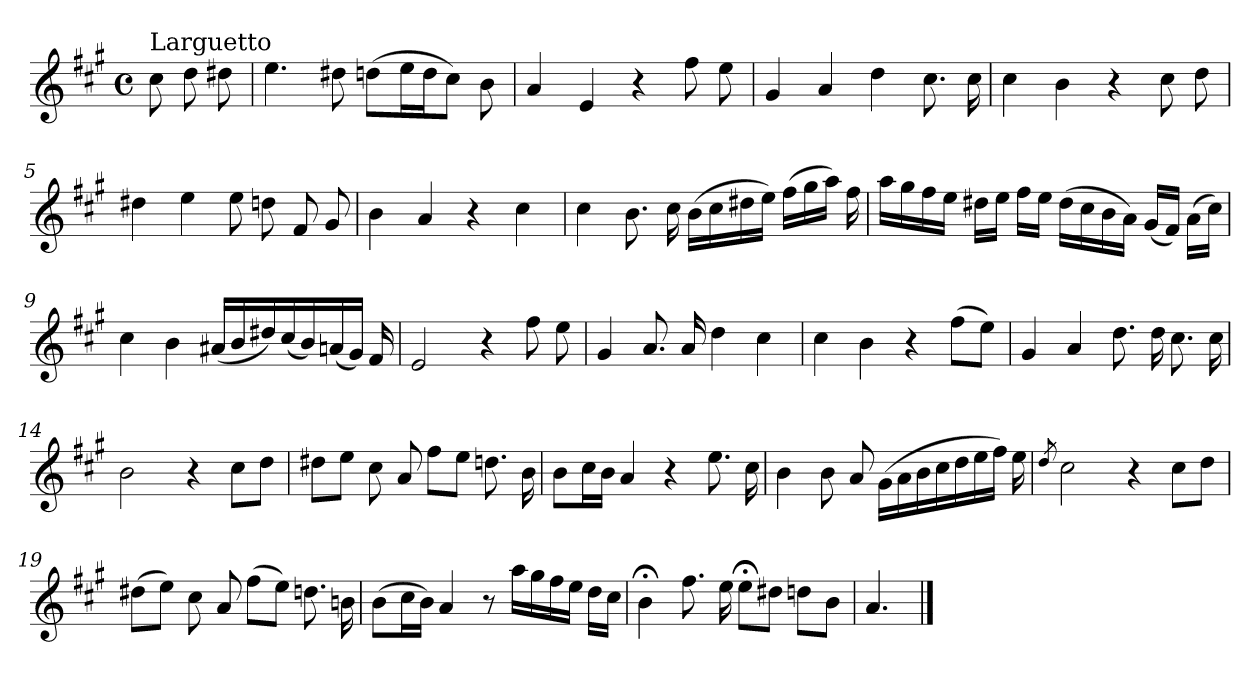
**kern
*part1
*staff1
*clefG2
*k[f#c#g#]
*A:
*M4/4
*met(c)
=
!LO:TX:a:t=Larguetto
8cc#\
8dd\
8dd#X\
=1
4.ee\
8dd#X\
(>8ddn\L
16ee\L
16dd\J
8cc#\J)
8b\
=2
4a/
4e/
4r
8ff#\
8ee\
=3
4g#/
4a/
4dd\
8.cc#\
16cc#\
=4
4cc#\
4b\
4r
8cc#\
8dd\
!!LO:LB:g=z
=5
4dd#X\
4ee\
8ee\
8ddn\
8f#/
8g#/
=6
4b\
4a/
4r
4cc#\
=7
4cc#\
8.b\
16cc#\
(>16b\LL
16cc#\
16dd#X\
16ee\JJ)
(>16ff#\LL
16gg#\
16aa\JJ)
16ff#\
=8
16aa\LL
16gg#\
16ff#\
16ee\JJ
16dd#X\LL
16ee\JJ
16ff#\LL
16ee\JJ
(>16dd#\LL
16cc#\
16b\
16a\JJ)
(<16g#/LL
16f#/JJ)
(>16a\LL
16cc#\JJ)
!!LO:LB:g=z
=9
4cc#\
4b\
(<16a#X/LL
16b/
16dd#X/)
(<16cc#/
16b/)
(<16an/
16g#/JJ)
16f#/
=10
2e/
4r
8ff#\
8ee\
=11
4g#/
8.a/
16a/
4dd\
4cc#\
=12
4cc#\
4b\
4r
(>8ff#\L
8ee\J)
=13
4g#/
4a/
8.dd\
16dd\
8.cc#\
16cc#\
!!LO:LB:g=z
=14
2b\
4r
8cc#\L
8dd\J
=15
8dd#X\L
8ee\J
8cc#\
8a/
8ff#\L
8ee\J
8.ddn\
16b\
=16
8b\L
16cc#\L
16b\JJ
4a/
4r
8.ee\
16cc#\
=17
4b\
8b\
8a/
(>16g#\LL
16a\
16b\
16cc#\
16dd\
16ee\
16ff#\JJ)
16ee\
!!LO:LB:g=z
=18
8qdd/
2cc#\
4r
8cc#\L
8dd\J
=19
(>8dd#X\L
8ee\J)
8cc#\
8a/
(>8ff#\L
8ee\J)
8.ddn\
16bn\
=20
(>8b\L
16cc#\L
16b\JJ)
4a/
8r
16aa\LL
16gg#\
16ff#\
16ee\JJ
16dd\LL
16cc#\JJ
=21
4b;<\
8.ff#\
16ee\
8ee;<\L
8dd#X\J
8ddn\L
8b\J
!!LO:LB:g=z
=22
4.a/
==
*-
